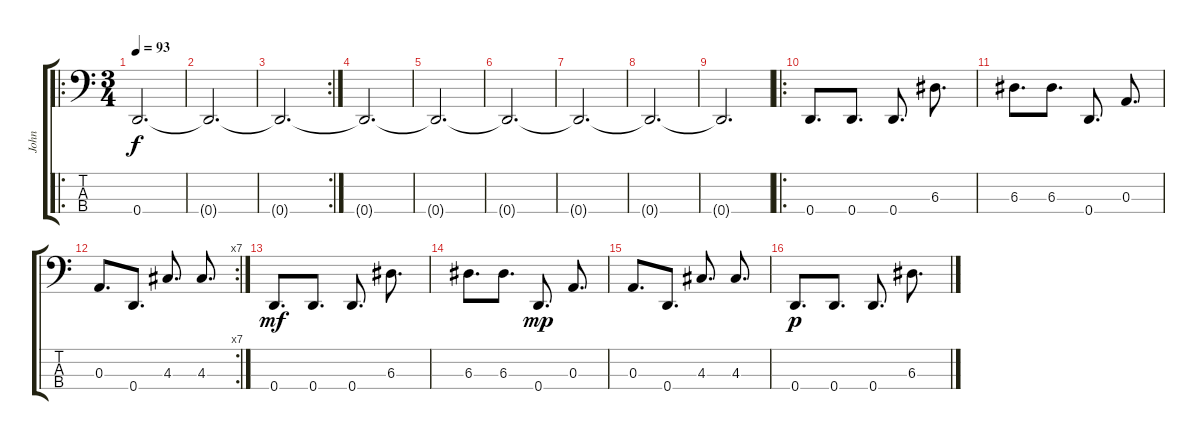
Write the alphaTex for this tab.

\track ("John" "John") {solo instrument electricbassfinger}
\staff {score tabs}
\tuning (G2 D2 A1 D1) {hide}
\ro
\ts (3 4)
\tempo 93
\clef f4
\ks c
0.4{t}.2{d dy f} |
0.4{t}.2{d} |
\rc 2
0.4{t}.2{d} |
0.4{t}.2{d} |
0.4{t}.2{d} |
0.4{t}.2{d} |
0.4{t}.2{d} |
0.4{t}.2{d} |
0.4{t}.2{d} |
\ro
0.4.8{d} 0.4.8{d} 0.4.8{d} 6.3.8{d} |
6.3.8{d} 6.3.8{d} 0.4.8{d} 0.3.8{d} |
\rc 7
0.3.8{d} 0.4.8{d} 4.3.8{d} 4.3.8{d} |
0.4.8{d dy mf} 0.4.8{d} 0.4.8{d} 6.3.8{d} |
6.3.8{d} 6.3.8{d} 0.4.8{d dy mp} 0.3.8{d} |
0.3.8{d} 0.4.8{d} 4.3.8{d} 4.3.8{d} |
0.4.8{d dy p} 0.4.8{d} 0.4.8{d} 6.3.8{d}
